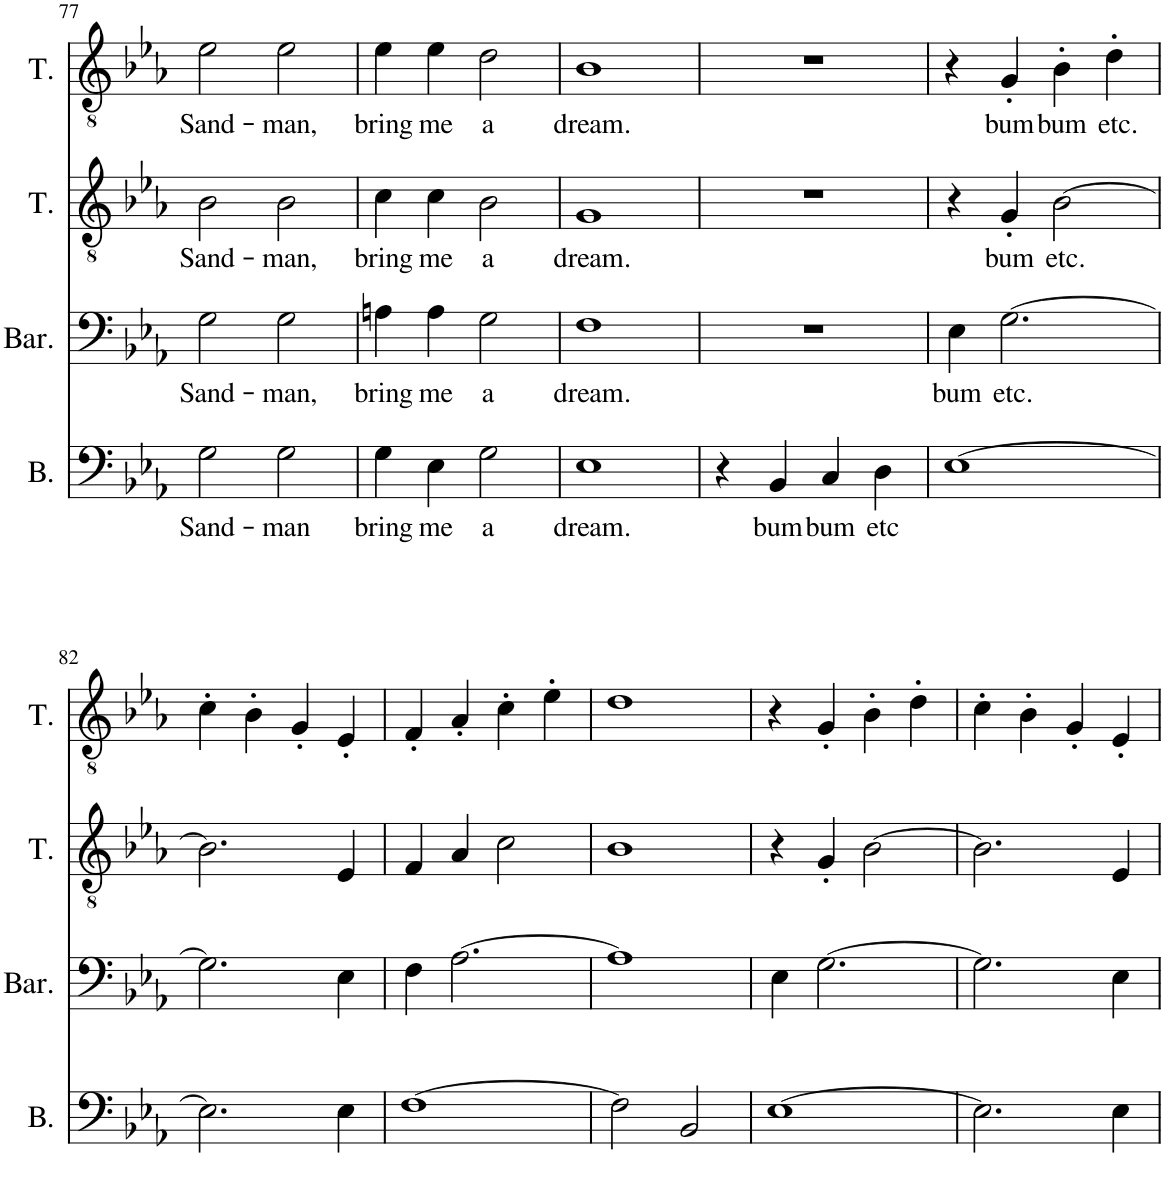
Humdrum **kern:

**kern	**text	**kern	**text	**kern	**text	**kern	**text
*part4	*part4	*part3	*part3	*part2	*part2	*part1	*part1
*staff4	*staff4	*staff3	*staff3	*staff2	*staff2	*staff1	*staff1
*I"Bass	*	*I"Baritone	*	*I"Tenor	*	*I"Tenor	*
*I'B.	*	*I'Bar.	*	*I'T.	*	*I'T.	*
!!LO:PB:g=z
*clefF4	*	*clefF4	*	*clefGv2	*	*clefGv2	*
*k[b-e-a-]	*	*k[b-e-a-]	*	*k[b-e-a-]	*	*k[b-e-a-]	*
*M4/4	*	*M4/4	*	*M4/4	*	*M4/4	*
=77	=77	=77	=77	=77	=77	=77	=77
!	!LO:LY:b	!	!LO:LY:b	!	!LO:LY:b	!	!LO:LY:b
2G\	Sand-	2G\	Sand-	2B-\	Sand-	2e-\	Sand-
!	!LO:LY:b	!	!LO:LY:b	!	!LO:LY:b	!	!LO:LY:b
2G\	-man	2G\	-man,	2B-\	-man,	2e-\	-man,
=78	=78	=78	=78	=78	=78	=78	=78
!	!LO:LY:b	!	!LO:LY:b	!	!LO:LY:b	!	!LO:LY:b
4G\	bring	4An\	bring	4c\	bring	4e-\	bring
!	!LO:LY:b	!	!LO:LY:b	!	!LO:LY:b	!	!LO:LY:b
4E-\	me	4A\	me	4c\	me	4e-\	me
!	!LO:LY:b	!	!LO:LY:b	!	!LO:LY:b	!	!LO:LY:b
2G\	a	2G\	a	2B-\	a	2d\	a
=79	=79	=79	=79	=79	=79	=79	=79
!	!LO:LY:b	!	!LO:LY:b	!	!LO:LY:b	!	!LO:LY:b
1E-	dream.	1F	dream.	1G	dream.	1B-	dream.
=80	=80	=80	=80	=80	=80	=80	=80
4r	.	1r	.	1r	.	1r	.
!	!LO:LY:b	!	!	!	!	!	!
4BB-/	bum	.	.	.	.	.	.
!	!LO:LY:b	!	!	!	!	!	!
4C/	bum	.	.	.	.	.	.
!	!LO:LY:b	!	!	!	!	!	!
4D\	etc	.	.	.	.	.	.
=81	=81	=81	=81	=81	=81	=81	=81
!	!	!	!LO:LY:b	!	!	!	!
[1E-	.	4E-\	bum	4r	.	4r	.
!	!	!	!LO:LY:b	!	!LO:LY:b	!	!LO:LY:b
.	.	[2.G\	etc.	4G'/	bum	4G'/	bum
!	!	!	!	!	!LO:LY:b	!	!LO:LY:b
.	.	.	.	[2B-\	etc.	4B-'\	bum
!	!	!	!	!	!	!	!LO:LY:b
.	.	.	.	.	.	4d'\	etc.
!!LO:LB:g=z
=82	=82	=82	=82	=82	=82	=82	=82
2.E-\]	.	2.G\]	.	2.B-\]	.	4c'\	.
.	.	.	.	.	.	4B-'\	.
.	.	.	.	.	.	4G'/	.
4E-\	.	4E-\	.	4E-/	.	4E-'/	.
=83	=83	=83	=83	=83	=83	=83	=83
[1F	.	4F\	.	4F/	.	4F'/	.
.	.	[2.A-\	.	4A-/	.	4A-'/	.
.	.	.	.	2c\	.	4c'\	.
.	.	.	.	.	.	4e-'\	.
=84	=84	=84	=84	=84	=84	=84	=84
2F\]	.	1A-]	.	1B-	.	1d	.
2BB-/	.	.	.	.	.	.	.
=85	=85	=85	=85	=85	=85	=85	=85
[1E-	.	4E-\	.	4r	.	4r	.
.	.	[2.G\	.	4G'/	.	4G'/	.
.	.	.	.	[2B-\	.	4B-'\	.
.	.	.	.	.	.	4d'\	.
=86	=86	=86	=86	=86	=86	=86	=86
2.E-\]	.	2.G\]	.	2.B-\]	.	4c'\	.
.	.	.	.	.	.	4B-'\	.
.	.	.	.	.	.	4G'/	.
4E-\	.	4E-\	.	4E-/	.	4E-'/	.
=	=	=	=	=	=	=	=
*-	*-	*-	*-	*-	*-	*-	*-
